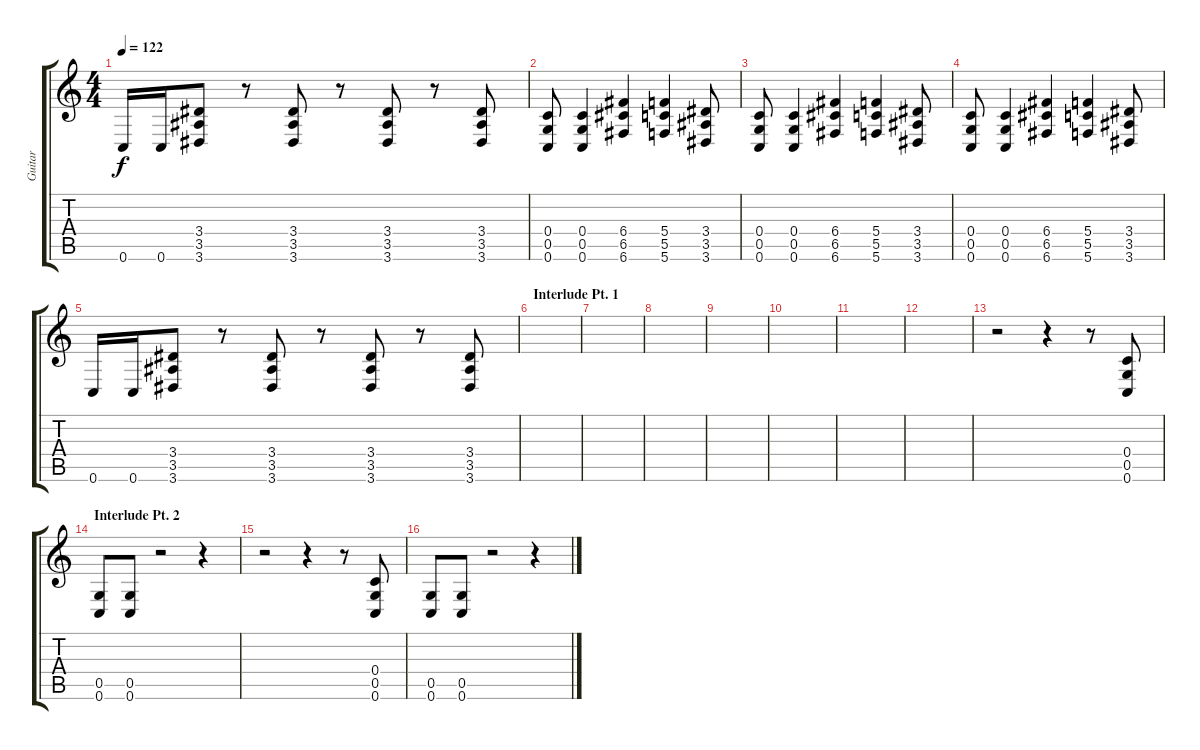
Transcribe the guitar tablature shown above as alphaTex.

\track ("Guitar" "Guitar") {instrument distortionguitar}
\staff {score tabs}
\tuning (D4 A3 F3 C3 G2 C2) {hide}
\ts (4 4)
\tempo 122
\clef g2
\ks c
0.6.16{dy f} 0.6.16 (3.4 3.5 3.6).8 r.8 (3.4 3.5 3.6).8 r.8 (3.4 3.5 3.6).8 r.8 (3.4 3.5 3.6).8 |
(0.4 0.5 0.6).8 (0.4 0.5 0.6).4 (6.4 6.5 6.6).4 (5.4 5.5 5.6).4 (3.4 3.5 3.6).8 |
(0.4 0.5 0.6).8 (0.4 0.5 0.6).4 (6.4 6.5 6.6).4 (5.4 5.5 5.6).4 (3.4 3.5 3.6).8 |
(0.4 0.5 0.6).8 (0.4 0.5 0.6).4 (6.4 6.5 6.6).4 (5.4 5.5 5.6).4 (3.4 3.5 3.6).8 |
0.6.16 0.6.16 (3.4 3.5 3.6).8 r.8 (3.4 3.5 3.6).8 r.8 (3.4 3.5 3.6).8 r.8 (3.4 3.5 3.6).8 |
\section ("" "Interlude Pt. 1")
|
|
|
|
|
|
|
r.2 r.4 r.8 (0.4 0.5 0.6).8 |
\section ("" "Interlude Pt. 2")
(0.5 0.6).8 (0.5 0.6).8 r.2 r.4 |
r.2 r.4 r.8 (0.4 0.5 0.6).8 |
(0.5 0.6).8 (0.5 0.6).8 r.2 r.4
